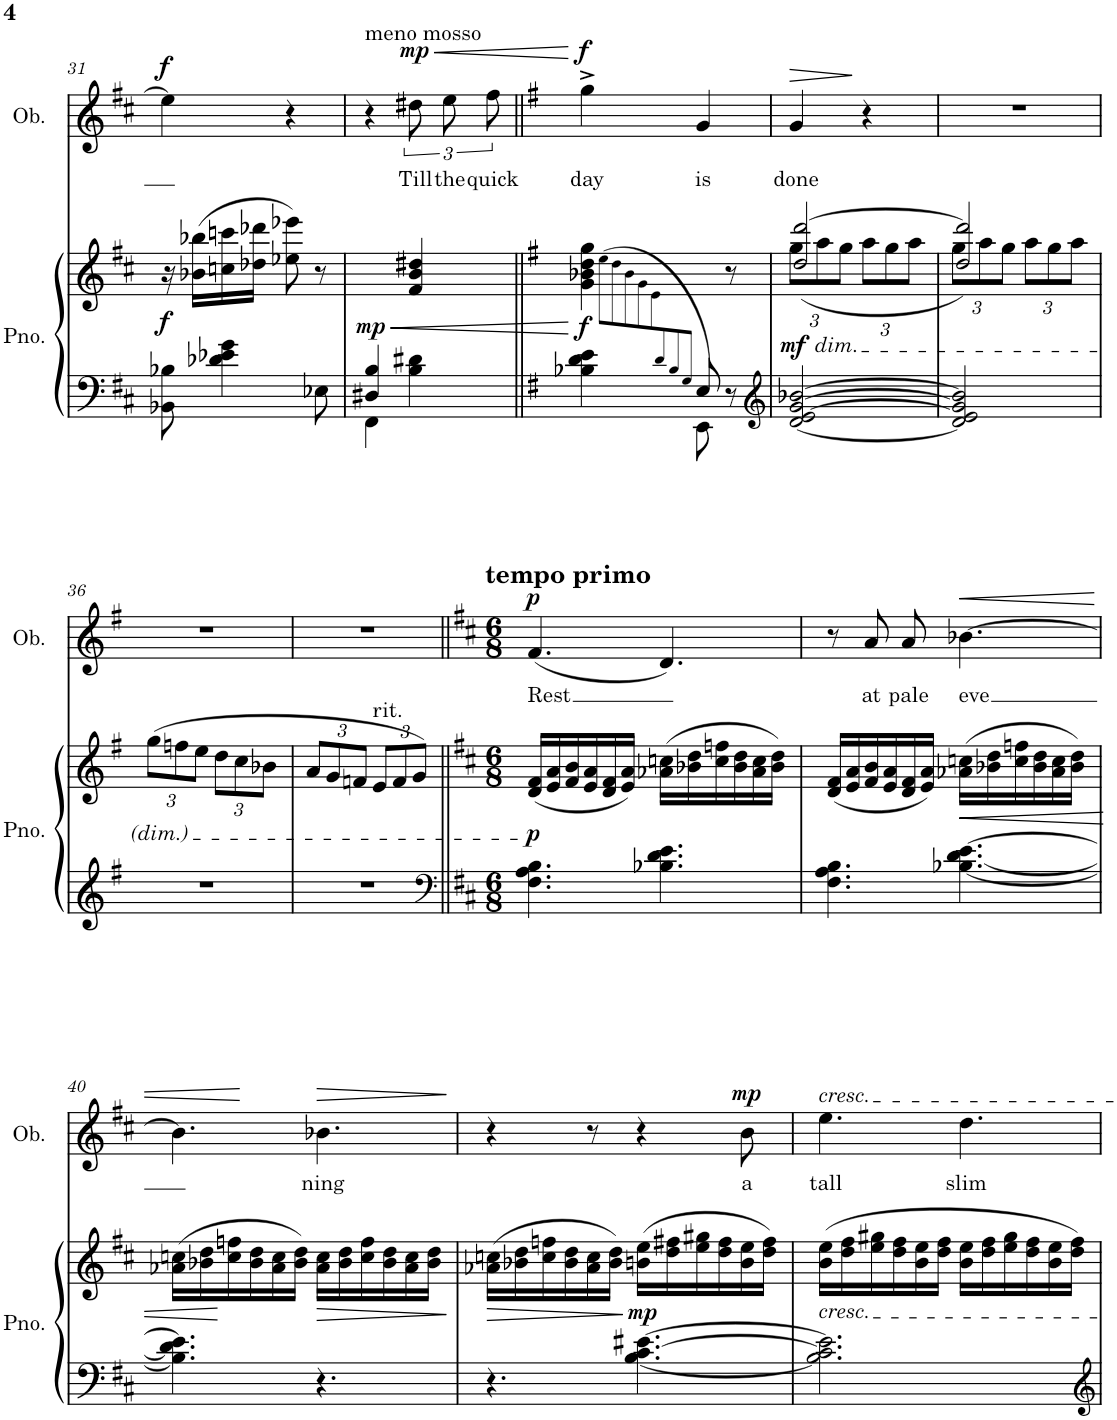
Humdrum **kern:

**kern	**kern	**dynam	**kern	**text	**dynam
*part2	*part2	*part2	*part1	*part1	*part1
*staff3	*staff2	*staff2/3	*staff1	*staff1	*staff1
*I"Piano	*	*	*I"Oboe	*	*
*I'Pno.	*	*	*I'Ob.	*	*
!!LO:PB:g=z
*clefF4	*clefG2	*	*clefG2	*	*
*k[f#c#]	*k[f#c#]	*	*k[f#c#]	*	*
*M2/4	*M2/4	*	*M2/4	*	*
=31	=31	=31	=31	=31	=31
!	!	!LO:DY:b	!	!	!LO:DY:a
8BB-X\ 8B-X\	16r	f	4ee-\]	.	f
.	(16b-X\ 16bb-X\LL	.	.	.	.
4d-X\ 4e-X\ 4g\	16ccn\ 16cccn\	.	.	.	.
.	16dd-X\ 16ddd-X\JJ	.	.	.	.
.	8ee-X\ 8eee-X\)	.	4r	.	.
8E-X\	8r	.	.	.	.
=32	=32	=32	=32	=32	=32
!	!	!	!LO:TX:a:t=meno mosso	!	!
!	!	!LO:HP:b=2	!	!	!
*^	*	*	*	*	*
!	!	!	!LO:DY:n=1:b	!	!	!
4D#X/ 4B/	4FF#\	4ryy	< mp	4r	.	.
!	!	!	!	!	!LO:LY:b	!LO:HP:b
!	!	!	!	!	!	!LO:DY:n=1:a
4ryy	4B\ 4d#X\	4f#/ 4b/ 4dd#X/	.	12dd#X\L	Till	< mp
!	!	!	!	!	!LO:LY:b	!
.	.	.	.	12ee\	the	.
!	!	!	!	!	!LO:LY:b	!
.	.	.	.	12ff#\J	quick	.
*v	*v	*	*	*	*	*
.	.	[	.	.	[
=33||	=33||	=33||	=33||	=33||	=33||
*k[f#]	*k[f#]	*	*k[f#]	*	*
*^	*	*	*	*	*
!	!	!	!LO:DY:b	!	!LO:LY:b	!LO:DY:a
4ryy	4B-X\ 4d\ 4e\	4g\ 4b-X\ 4dd\ 4gg\	f	4gg^\	day	f
.	.	(8qee\L	.	.	.	.
.	.	8qdd\)	.	.	.	.
8qd/	.	8qb-\	.	.	.	.
8qB-/	.	8qg\	.	.	.	.
8qG/J	.	8qe\	.	.	.	.
!	!	!	!	!	!LO:LY:b	!
8E/	8EE\	8ryy	.	4g/	is	.
8ryy	8r	8r	.	.	.	.
*v	*v	*	*	*	*	*
=34	=34	=34	=34	=34	=34
*clefG2	*	*	*	*	*
*	*^	*	*	*	*
*	*	*Xbrackettup	*	*	*	*
*^	*	*	*	*	*	*
!	!	!LO:TX:b:i:t=dim.	!	!	!	!	!
!	!	!	!	!LO:DY:b	!	!LO:LY:b	!LO:HP:b
*v	*v	*	*	*	*	*	*
[2d/ [2e/ [2g/ [2b-X/	[<2dd/ [2ddd/	12gg\L	mf	4g/	done	>
.	.	12aa\	.	.	.	.
.	.	12gg\J	.	.	.	.
.	.	12aa\L	.	4r	.	]
.	.	12gg\	.	.	.	.
.	.	12aa\J	.	.	.	.
=35	=35	=35	=35	=35	=35	=35
2d/] 2e/] 2g/] 2b-/]	2dd/] 2ddd/]	12gg\L	.	2r	.	.
.	.	12aa\	.	.	.	.
.	.	12gg\J	.	.	.	.
.	.	12aa\L	.	.	.	.
.	.	12gg\	.	.	.	.
.	.	12aa\J	.	.	.	.
*	*v	*v	*	*	*	*
!!LO:LB:g=z
=36	=36	=36	=36	=36	=36
2r	(12gg\L	.	2r	.	.
.	12ffn\	.	.	.	.
.	12ee\J	.	.	.	.
.	12dd\L	.	.	.	.
.	12cc\	.	.	.	.
.	12b-X\J	.	.	.	.
=37	=37	=37	=37	=37	=37
2r	12a/L	.	2r	.	.
.	12g/	.	.	.	.
.	12fn/J	.	.	.	.
!	!LO:TX:a:t=rit.	!	!	!	!
.	12e/L	.	.	.	.
.	12f/	.	.	.	.
.	12g/J)	.	.	.	.
=38||	=38||	=38||	=38||	=38||	=38||
*clefF4	*	*	*	*	*
*k[f#c#]	*k[f#c#]	*	*k[f#c#]	*	*
*M6/8	*M6/8	*	*M6/8	*	*
!	!	!	!LO:TX:a:B:t=tempo primo	!	!
!	!	!LO:DY:b	!	!LO:LY:b	!LO:DY:a
4.F#\ 4.A\ 4.B\	(16d/ 16f#/LL	p	(4.f#/	Rest	p
.	16e/ 16a/	.	.	.	.
.	16f#/ 16b/	.	.	.	.
.	16e/ 16a/	.	.	.	.
.	16d/ 16f#/	.	.	.	.
.	16e/ 16a/JJ)	.	.	.	.
4.B-X\ 4.d\ 4.e\	(16a-X\ 16ccn\LL	.	4.d/)	.	.
.	16b-X\ 16dd\	.	.	.	.
.	16cc\ 16ffn\	.	.	.	.
.	16b-\ 16dd\	.	.	.	.
.	16a-\ 16cc\	.	.	.	.
.	16b-\ 16dd\JJ)	.	.	.	.
=39	=39	=39	=39	=39	=39
4.F#\ 4.A\ 4.B\	(16d/ 16f#/LL	.	8r	.	.
.	16e/ 16a/	.	.	.	.
!	!	!	!	!LO:LY:b	!
.	16f#/ 16b/	.	8a/L	at	.
.	16e/ 16a/	.	.	.	.
!	!	!	!	!LO:LY:b	!
.	16d/ 16f#/	.	8a/J	pale	.
.	16e/ 16a/JJ)	.	.	.	.
!	!	!LO:HP:b	!	!LO:LY:b	!LO:HP:b
[4.B-X\ [4.d\ [4.e\	(16a-X\ 16ccn\LL	<	[4.b-X\	eve	<
.	16b-X\ 16dd\	.	.	.	.
.	16cc\ 16ffn\	.	.	.	.
.	16b-\ 16dd\	.	.	.	.
.	16a-\ 16cc\	.	.	.	.
.	16b-\ 16dd\JJ)	.	.	.	.
!!LO:LB:g=z
=40	=40	=40	=40	=40	=40
4.B-\] 4.d\] 4.e\]	(16a-X\ 16ccn\LL	.	4.b-\]	.	.
.	16b-X\ 16dd\	.	.	.	.
.	16cc\ 16ffn\	[	.	.	.
.	16b-\ 16dd\	.	.	.	.
.	16a-\ 16cc\	.	.	.	.
.	16b-\ 16dd\JJ)	.	.	.	.
!	!	!LO:HP:b	!	!LO:LY:b	!LO:HP:n=1:b
4.r	16a-\ 16cc\LL	>	4.b-X\	ning	[ >
.	16b-\ 16dd\	.	.	.	.
.	16cc\ 16ff\	.	.	.	.
.	16b-\ 16dd\	.	.	.	.
.	16a-\ 16cc\	.	.	.	.
.	16b-\ 16dd\JJ	.	.	.	.
.	.	]	.	.	]
=41	=41	=41	=41	=41	=41
!	!	!LO:HP:b	!	!	!
4.r	(16a-X\ 16ccn\LL	>	4r	.	.
.	16b-X\ 16dd\	.	.	.	.
.	16cc\ 16ffn\	.	.	.	.
.	16b-\ 16dd\	.	.	.	.
.	16a-\ 16cc\	.	8r	.	.
.	16b-\ 16dd\JJ)	.	.	.	.
!	!	!LO:DY:n=1:b	!	!	!
[4.B\ [4.c#\ [4.e#X\	(16bn\ 16ee\LL	] mp	4r	.	.
.	16dd\ 16ff#X\	.	.	.	.
.	16ee\ 16gg#X\	.	.	.	.
.	16dd\ 16ff#\	.	.	.	.
!	!	!	!	!LO:LY:b	!LO:DY:a
.	16b\ 16ee\	.	8b\	a	mp
.	16dd\ 16ff#\JJ)	.	.	.	.
=42	=42	=42	=42	=42	=42
!	!	!	!LO:TX:a:i:t=cresc.	!	!
!	!LO:TX:b:i:t=cresc.	!	!	!	!
!	!	!	!	!LO:LY:b	!
2.B\] 2.c#\] 2.e#\]	(16b\ 16ee\LL	.	4.ee\	tall	.
.	16dd\ 16ff#\	.	.	.	.
.	16ee\ 16gg#X\	.	.	.	.
.	16dd\ 16ff#\	.	.	.	.
.	16b\ 16ee\	.	.	.	.
.	16dd\ 16ff#\JJ	.	.	.	.
!	!	!	!	!LO:LY:b	!
.	16b\ 16ee\LL	.	4.dd\	slim	.
.	16dd\ 16ff#\	.	.	.	.
.	16ee\ 16gg#\	.	.	.	.
.	16dd\ 16ff#\	.	.	.	.
.	16b\ 16ee\	.	.	.	.
.	16dd\ 16ff#\JJ)	.	.	.	.
=	=	=	=	=	=
*-	*-	*-	*-	*-	*-
